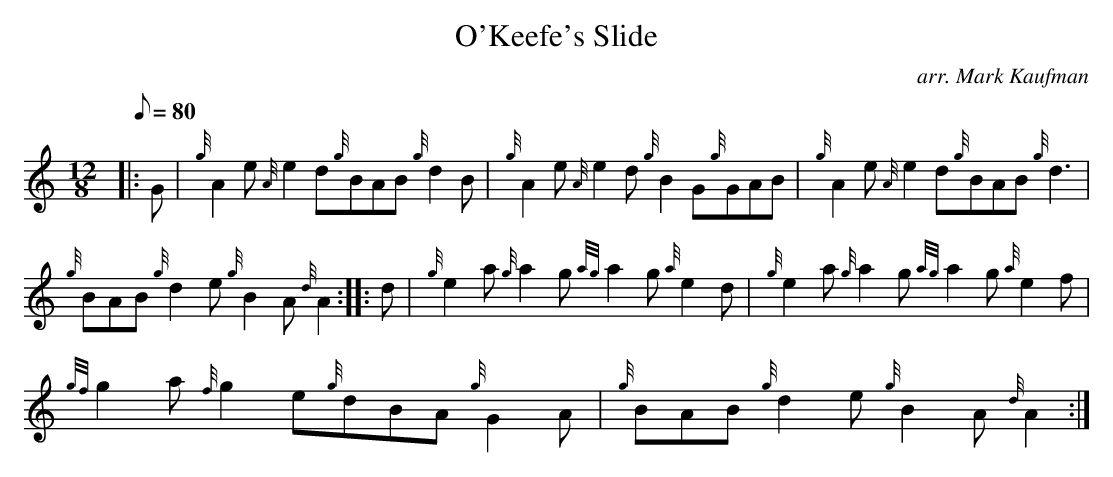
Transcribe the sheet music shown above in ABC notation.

X:1
T:O'Keefe's Slide
M:12/8
L:1/8
Q:80
C:arr. Mark Kaufman
K:HP
|: G | \
{g}A2e{A}e2d{g}BAB{g}d2B | \
{g}A2e{A}e2d{g}B2G{g}GAB | \
{g}A2e{A}e2d{g}BAB{g}d3 |
{g}BAB{g}d2e{g}B2A{d}A2 :: \
d | \
{g}e2a{g}a2g{ag}a2g{a}e2d | \
{g}e2a{g}a2g{ag}a2g{a}e2f |
{gf}g2a{f}g2e{g}dBA{g}G2A | \
{g}BAB{g}d2e{g}B2A{d}A2 :|
